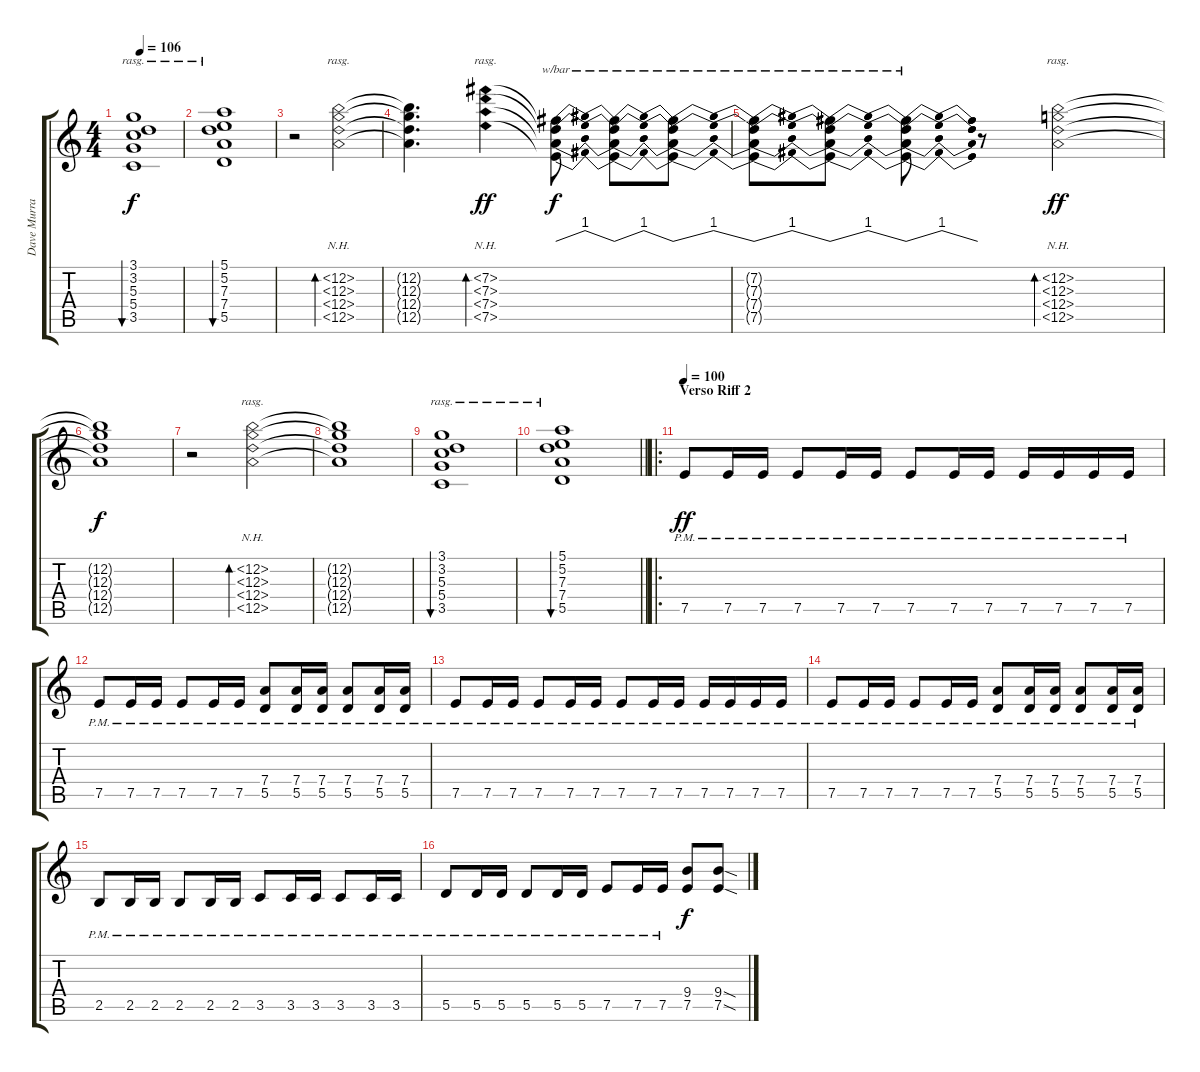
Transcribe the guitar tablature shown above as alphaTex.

\track ("Dave Murray" "Dave Murra") {instrument distortionguitar}
\staff {score tabs}
\tuning (E4 B3 G3 D3 A2 E2) {hide}
\ts (4 4)
\tempo 106
\clef g2
\ks c
(3.1 3.2 5.3 5.4 3.5).1{bu 480 rasg ii dy f} |
(5.1 5.2 7.3 7.4 5.5).1{bu 480 rasg ii} |
r.2 (12.2{nh} 12.3{nh} 12.4{nh} 12.5{nh}).2{bd 480 rasg ii} |
(12.2{t} 12.3{t} 12.4{t} 12.5{t}).4{d} (7.2{nh} 7.3{nh} 7.4{nh} 7.5{nh}).4{bd 480 rasg ii dy ff} (7.2{t} 7.3{t} 7.4{t} 7.5{t}).8{tbe (dip default 0 0 30 4 60 0) dy f volume 9} (7.2{t} 7.3{t} 7.4{t} 7.5{t}).8{tbe (dip default 0 0 30 4 60 0)} (7.2{t} 7.3{t} 7.4{t} 7.5{t}).8{tbe (dip default 0 0 30 4 60 0)} |
(7.2{t} 7.3{t} 7.4{t} 7.5{t}).8{tbe (dip default 0 0 30 4 60 0)} (7.2{t} 7.3{t} 7.4{t} 7.5{t}).8{tbe (dip default 0 0 30 4 60 0)} (7.2{t} 7.3{t} 7.4{t} 7.5{t}).8{tbe (dip default 0 0 30 4 60 0)} r.8 (12.2{nh} 12.3{nh} 12.4{nh} 12.5{nh}).2{bd 480 rasg ii dy ff volume 8} |
(12.2{t} 12.3{t} 12.4{t} 12.5{t}).1{dy f volume 8} |
r.2 (12.2{nh} 12.3{nh} 12.4{nh} 12.5{nh}).2{bd 480 rasg ii} |
(12.2{t} 12.3{t} 12.4{t} 12.5{t}).1 |
(3.1 3.2 5.3 5.4 3.5).1{bu 480 rasg ii} |
\barLineRight lightlight
(5.1 5.2 7.3 7.4 5.5).1{bu 480 rasg ii} |
\ro
\section ("" "Verso Riff 2")
\tempo 100
7.5{pm}.8{dy ff volume 11 instrument distortionguitar} 7.5{pm}.16 7.5{pm}.16 7.5{pm}.8 7.5{pm}.16 7.5{pm}.16 7.5{pm}.8 7.5{pm}.16 7.5{pm}.16 7.5{pm}.16 7.5{pm}.16 7.5{pm}.16 7.5{pm}.16 |
7.5{pm}.8 7.5{pm}.16 7.5{pm}.16 7.5{pm}.8 7.5{pm}.16 7.5{pm}.16 (7.4{pm} 5.5{pm}).8 (7.4{pm} 5.5{pm}).16 (7.4{pm} 5.5{pm}).16 (7.4{pm} 5.5{pm}).8 (7.4{pm} 5.5{pm}).16 (7.4{pm} 5.5{pm}).16 |
7.5{pm}.8 7.5{pm}.16 7.5{pm}.16 7.5{pm}.8 7.5{pm}.16 7.5{pm}.16 7.5{pm}.8 7.5{pm}.16 7.5{pm}.16 7.5{pm}.16 7.5{pm}.16 7.5{pm}.16 7.5{pm}.16 |
7.5{pm}.8 7.5{pm}.16 7.5{pm}.16 7.5{pm}.8 7.5{pm}.16 7.5{pm}.16 (7.4{pm} 5.5{pm}).8 (7.4{pm} 5.5{pm}).16 (7.4{pm} 5.5{pm}).16 (7.4{pm} 5.5{pm}).8 (7.4{pm} 5.5{pm}).16 (7.4{pm} 5.5{pm}).16 |
2.5{pm}.8 2.5{pm}.16 2.5{pm}.16 2.5{pm}.8 2.5{pm}.16 2.5{pm}.16 3.5{pm}.8 3.5{pm}.16 3.5{pm}.16 3.5{pm}.8 3.5{pm}.16 3.5{pm}.16 |
5.5{pm}.8 5.5{pm}.16 5.5{pm}.16 5.5{pm}.8 5.5{pm}.16 5.5{pm}.16 7.5{pm}.8 7.5{pm}.16 7.5{pm}.16 (9.4 7.5).8{dy f} (9.4{sod} 7.5{sod}).8
